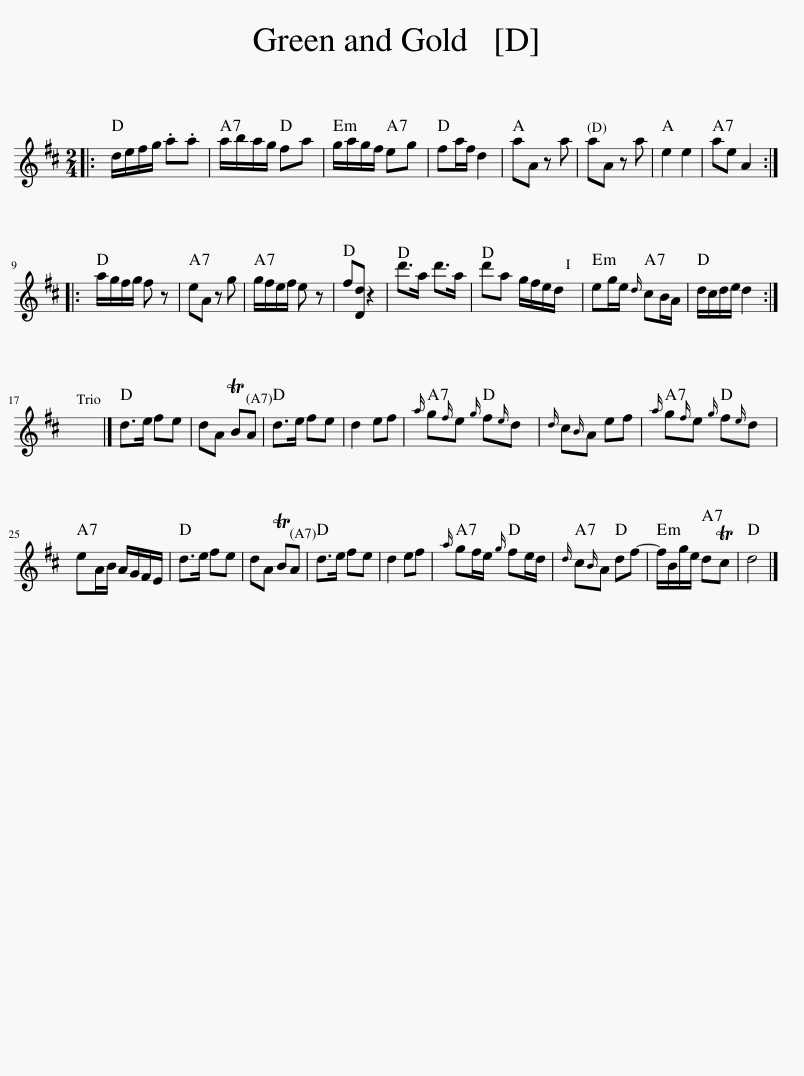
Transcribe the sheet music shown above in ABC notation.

X:1
L:1/8
M:2/4
I:linebreak $
K:D
V:1 treble
V:1
|: d/e/f/g/ .a.a | a/b/a/g/ fa | g/a/g/f/ eg | fa/f/ d2 | aA z a | %5
 aA z a | e2 e2 | ae A2 ::$ a/g/f/g/ f z | eA z g | %10
 g/f/e/f/ e z | f[Dd] z2 | d'>a d'>a | d'a g/f/e/d/ | eg/e/{d} cB/A/ | %15
 d/c/d/e/ d2 :|$ x4 |] d>e fe | dA TBA | d>e fe | %20
 d2 ef |{a} g{f}e{g} f{e}d |{d} c{B}A ef |{a} g{f}e{g} f{e}d |$ eA/B/ A/G/F/E/ | %25
 d>e fe | dA TBA | d>e fe | d2 ef |{a} gf/e/{g} fe/d/ | %30
{d} c{B}A df- | f/B/g/e/ dTc | d4 |] %33
